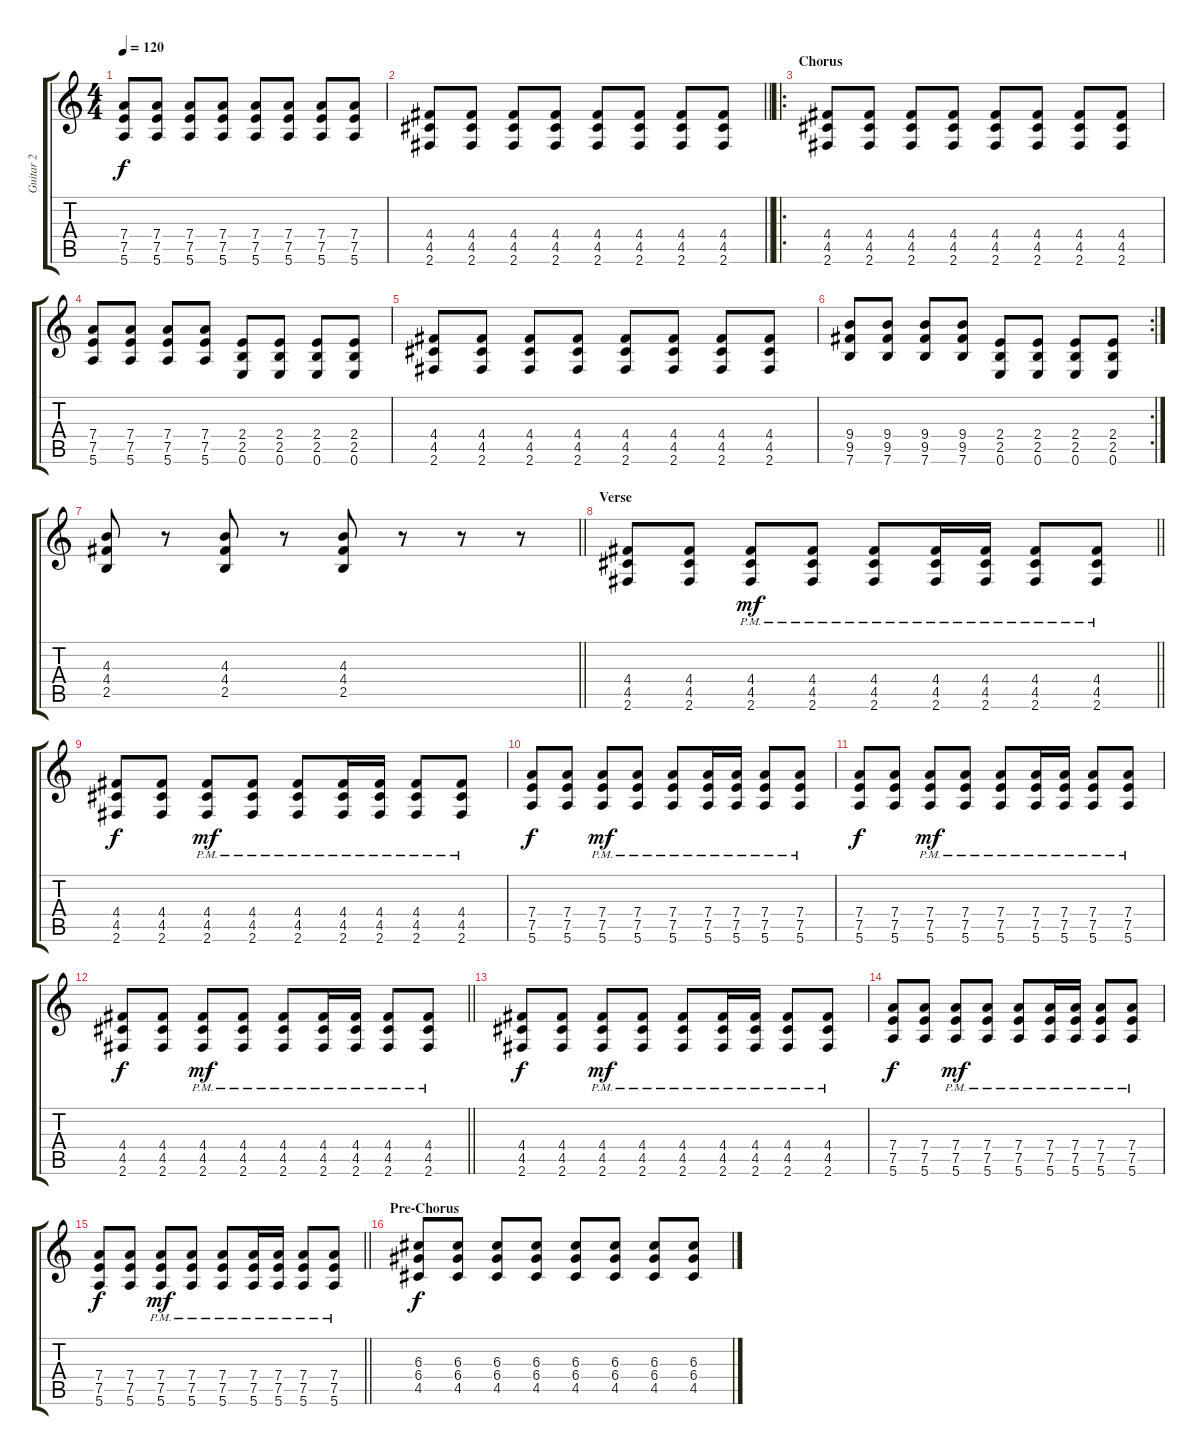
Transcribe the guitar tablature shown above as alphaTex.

\track ("Guitar 2" "Guitar 2") {instrument distortionguitar}
\staff {score tabs}
\tuning (E4 B3 G3 D3 A2 E2) {hide}
\ts (4 4)
\tempo 120
\clef g2
\ks c
(7.4 7.5 5.6).8{dy f} (7.4 7.5 5.6).8 (7.4 7.5 5.6).8 (7.4 7.5 5.6).8 (7.4 7.5 5.6).8 (7.4 7.5 5.6).8 (7.4 7.5 5.6).8 (7.4 7.5 5.6).8 |
\barLineRight lightlight
(4.4 4.5 2.6).8 (4.4 4.5 2.6).8 (4.4 4.5 2.6).8 (4.4 4.5 2.6).8 (4.4 4.5 2.6).8 (4.4 4.5 2.6).8 (4.4 4.5 2.6).8 (4.4 4.5 2.6).8 |
\ro
\section ("" "Chorus")
(4.4 4.5 2.6).8 (4.4 4.5 2.6).8 (4.4 4.5 2.6).8 (4.4 4.5 2.6).8 (4.4 4.5 2.6).8 (4.4 4.5 2.6).8 (4.4 4.5 2.6).8 (4.4 4.5 2.6).8 |
(7.4 7.5 5.6).8 (7.4 7.5 5.6).8 (7.4 7.5 5.6).8 (7.4 7.5 5.6).8 (2.4 2.5 0.6).8 (2.4 2.5 0.6).8 (2.4 2.5 0.6).8 (2.4 2.5 0.6).8 |
(4.4 4.5 2.6).8 (4.4 4.5 2.6).8 (4.4 4.5 2.6).8 (4.4 4.5 2.6).8 (4.4 4.5 2.6).8 (4.4 4.5 2.6).8 (4.4 4.5 2.6).8 (4.4 4.5 2.6).8 |
\rc 2
(9.4 9.5 7.6).8 (9.4 9.5 7.6).8 (9.4 9.5 7.6).8 (9.4 9.5 7.6).8 (2.4 2.5 0.6).8 (2.4 2.5 0.6).8 (2.4 2.5 0.6).8 (2.4 2.5 0.6).8 |
\barLineRight lightlight
(4.3 4.4 2.5).8 r.8 (4.3 4.4 2.5).8 r.8 (4.3 4.4 2.5).8 r.8 r.8 r.8 |
\section ("" "Verse")
\barLineRight lightlight
(4.4 4.5 2.6).8 (4.4 4.5 2.6).8 (4.4{pm} 4.5{pm} 2.6{pm}).8{dy mf} (4.4{pm} 4.5{pm} 2.6{pm}).8 (4.4{pm} 4.5{pm} 2.6{pm}).8 (4.4{pm} 4.5{pm} 2.6{pm}).16 (4.4{pm} 4.5{pm} 2.6{pm}).16 (4.4{pm} 4.5{pm} 2.6{pm}).8 (4.4{pm} 4.5{pm} 2.6{pm}).8 |
(4.4 4.5 2.6).8{dy f} (4.4 4.5 2.6).8 (4.4{pm} 4.5{pm} 2.6{pm}).8{dy mf} (4.4{pm} 4.5{pm} 2.6{pm}).8 (4.4{pm} 4.5{pm} 2.6{pm}).8 (4.4{pm} 4.5{pm} 2.6{pm}).16 (4.4{pm} 4.5{pm} 2.6{pm}).16 (4.4{pm} 4.5{pm} 2.6{pm}).8 (4.4{pm} 4.5{pm} 2.6{pm}).8 |
(7.4 7.5 5.6).8{dy f} (7.4 7.5 5.6).8 (7.4{pm} 7.5{pm} 5.6{pm}).8{dy mf} (7.4{pm} 7.5{pm} 5.6{pm}).8 (7.4{pm} 7.5{pm} 5.6{pm}).8 (7.4{pm} 7.5{pm} 5.6{pm}).16 (7.4{pm} 7.5{pm} 5.6{pm}).16 (7.4{pm} 7.5{pm} 5.6{pm}).8 (7.4{pm} 7.5{pm} 5.6{pm}).8 |
(7.4 7.5 5.6).8{dy f} (7.4 7.5 5.6).8 (7.4{pm} 7.5{pm} 5.6{pm}).8{dy mf} (7.4{pm} 7.5{pm} 5.6{pm}).8 (7.4{pm} 7.5{pm} 5.6{pm}).8 (7.4{pm} 7.5{pm} 5.6{pm}).16 (7.4{pm} 7.5{pm} 5.6{pm}).16 (7.4{pm} 7.5{pm} 5.6{pm}).8 (7.4{pm} 7.5{pm} 5.6{pm}).8 |
\barLineRight lightlight
(4.4 4.5 2.6).8{dy f} (4.4 4.5 2.6).8 (4.4{pm} 4.5{pm} 2.6{pm}).8{dy mf} (4.4{pm} 4.5{pm} 2.6{pm}).8 (4.4{pm} 4.5{pm} 2.6{pm}).8 (4.4{pm} 4.5{pm} 2.6{pm}).16 (4.4{pm} 4.5{pm} 2.6{pm}).16 (4.4{pm} 4.5{pm} 2.6{pm}).8 (4.4{pm} 4.5{pm} 2.6{pm}).8 |
(4.4 4.5 2.6).8{dy f} (4.4 4.5 2.6).8 (4.4{pm} 4.5{pm} 2.6{pm}).8{dy mf} (4.4{pm} 4.5{pm} 2.6{pm}).8 (4.4{pm} 4.5{pm} 2.6{pm}).8 (4.4{pm} 4.5{pm} 2.6{pm}).16 (4.4{pm} 4.5{pm} 2.6{pm}).16 (4.4{pm} 4.5{pm} 2.6{pm}).8 (4.4{pm} 4.5{pm} 2.6{pm}).8 |
(7.4 7.5 5.6).8{dy f} (7.4 7.5 5.6).8 (7.4{pm} 7.5{pm} 5.6{pm}).8{dy mf} (7.4{pm} 7.5{pm} 5.6{pm}).8 (7.4{pm} 7.5{pm} 5.6{pm}).8 (7.4{pm} 7.5{pm} 5.6{pm}).16 (7.4{pm} 7.5{pm} 5.6{pm}).16 (7.4{pm} 7.5{pm} 5.6{pm}).8 (7.4{pm} 7.5{pm} 5.6{pm}).8 |
\barLineRight lightlight
(7.4 7.5 5.6).8{dy f} (7.4 7.5 5.6).8 (7.4{pm} 7.5{pm} 5.6{pm}).8{dy mf} (7.4{pm} 7.5{pm} 5.6{pm}).8 (7.4{pm} 7.5{pm} 5.6{pm}).8 (7.4{pm} 7.5{pm} 5.6{pm}).16 (7.4{pm} 7.5{pm} 5.6{pm}).16 (7.4{pm} 7.5{pm} 5.6{pm}).8 (7.4{pm} 7.5{pm} 5.6{pm}).8 |
\section ("" "Pre-Chorus")
(6.3 6.4 4.5).8{dy f} (6.3 6.4 4.5).8 (6.3 6.4 4.5).8 (6.3 6.4 4.5).8 (6.3 6.4 4.5).8 (6.3 6.4 4.5).8 (6.3 6.4 4.5).8 (6.3 6.4 4.5).8
